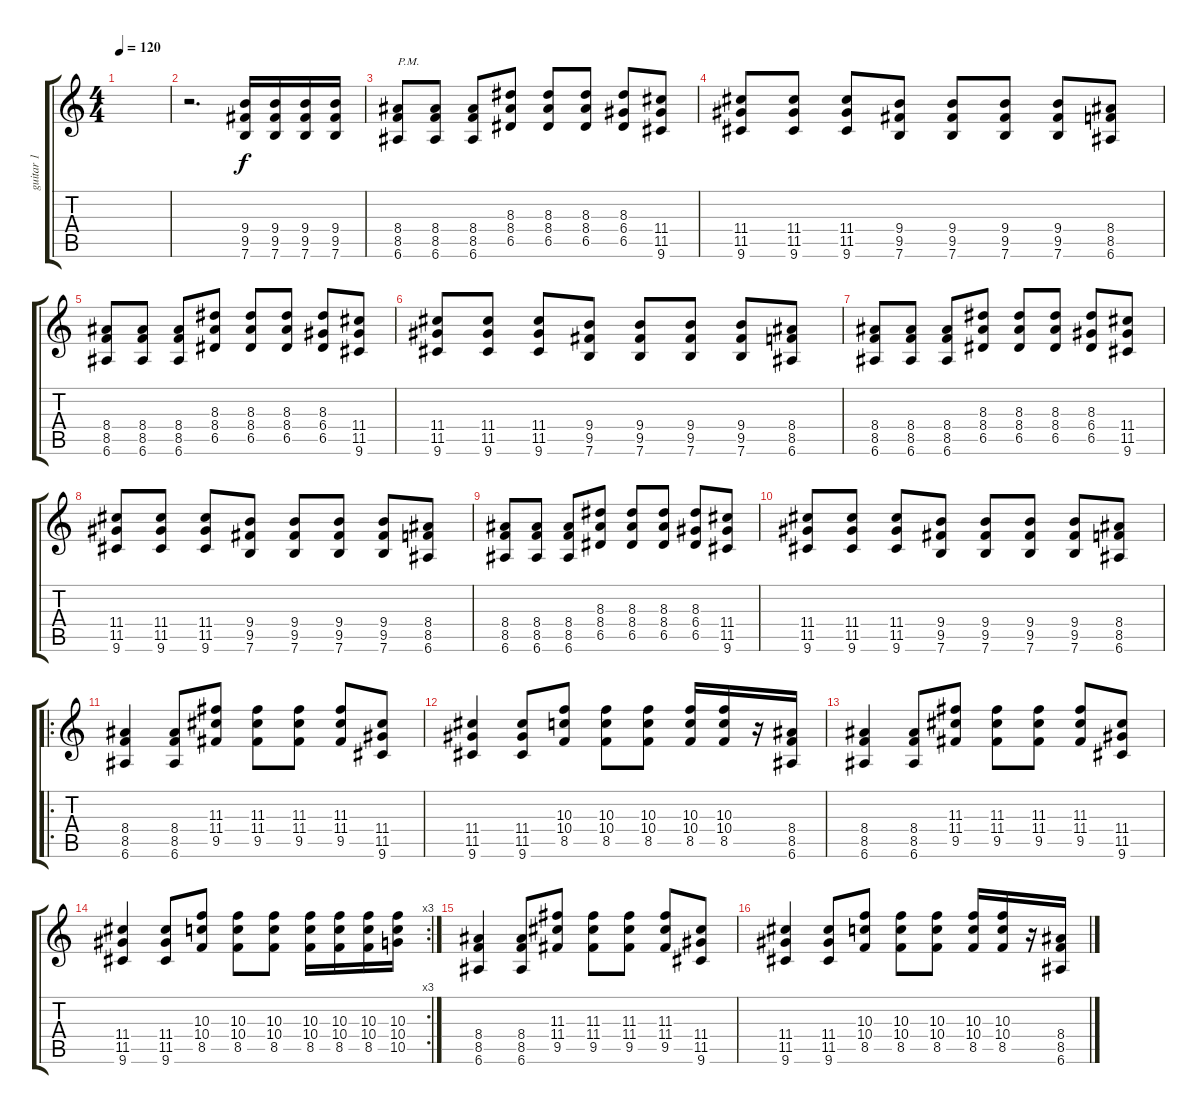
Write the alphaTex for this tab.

\track ("guitar 1" "guitar 1") {instrument distortionguitar}
\staff {score tabs}
\tuning (E4 B3 G3 D3 A2 E2) {hide}
\ts (4 4)
\tempo 120
\clef g2
\ks c
|
r.2{d} (9.4 9.5 7.6).16 (9.4 9.5 7.6).16 (9.4 9.5 7.6).16 (9.4 9.5 7.6).16 |
(8.4 8.5 6.6).8{txt "P.M."} (8.4 8.5 6.6).8 (8.4 8.5 6.6).8 (8.3 8.4 6.5).8 (8.3 8.4 6.5).8 (8.3 8.4 6.5).8 (8.3 6.4 6.5).8 (11.4 11.5 9.6).8 |
(11.4 11.5 9.6).8 (11.4 11.5 9.6).8 (11.4 11.5 9.6).8 (9.4 9.5 7.6).8 (9.4 9.5 7.6).8 (9.4 9.5 7.6).8 (9.4 9.5 7.6).8 (8.4 8.5 6.6).8 |
(8.4 8.5 6.6).8 (8.4 8.5 6.6).8 (8.4 8.5 6.6).8 (8.3 8.4 6.5).8 (8.3 8.4 6.5).8 (8.3 8.4 6.5).8 (8.3 6.4 6.5).8 (11.4 11.5 9.6).8 |
(11.4 11.5 9.6).8 (11.4 11.5 9.6).8 (11.4 11.5 9.6).8 (9.4 9.5 7.6).8 (9.4 9.5 7.6).8 (9.4 9.5 7.6).8 (9.4 9.5 7.6).8 (8.4 8.5 6.6).8 |
(8.4 8.5 6.6).8 (8.4 8.5 6.6).8 (8.4 8.5 6.6).8 (8.3 8.4 6.5).8 (8.3 8.4 6.5).8 (8.3 8.4 6.5).8 (8.3 6.4 6.5).8 (11.4 11.5 9.6).8 |
(11.4 11.5 9.6).8 (11.4 11.5 9.6).8 (11.4 11.5 9.6).8 (9.4 9.5 7.6).8 (9.4 9.5 7.6).8 (9.4 9.5 7.6).8 (9.4 9.5 7.6).8 (8.4 8.5 6.6).8 |
(8.4 8.5 6.6).8 (8.4 8.5 6.6).8 (8.4 8.5 6.6).8 (8.3 8.4 6.5).8 (8.3 8.4 6.5).8 (8.3 8.4 6.5).8 (8.3 6.4 6.5).8 (11.4 11.5 9.6).8 |
(11.4 11.5 9.6).8 (11.4 11.5 9.6).8 (11.4 11.5 9.6).8 (9.4 9.5 7.6).8 (9.4 9.5 7.6).8 (9.4 9.5 7.6).8 (9.4 9.5 7.6).8 (8.4 8.5 6.6).8 |
\ro
(8.4 8.5 6.6).4 (8.4 8.5 6.6).8 (11.3 11.4 9.5).8 (11.3 11.4 9.5).8 (11.3 11.4 9.5).8 (11.3 11.4 9.5).8 (11.4 11.5 9.6).8 |
(11.4 11.5 9.6).4 (11.4 11.5 9.6).8 (10.3 10.4 8.5).8 (10.3 10.4 8.5).8 (10.3 10.4 8.5).8 (10.3 10.4 8.5).16 (10.3 10.4 8.5).16 r.16 (8.4 8.5 6.6).16 |
(8.4 8.5 6.6).4 (8.4 8.5 6.6).8 (11.3 11.4 9.5).8 (11.3 11.4 9.5).8 (11.3 11.4 9.5).8 (11.3 11.4 9.5).8 (11.4 11.5 9.6).8 |
\rc 3
(11.4 11.5 9.6).4 (11.4 11.5 9.6).8 (10.3 10.4 8.5).8 (10.3 10.4 8.5).8 (10.3 10.4 8.5).8 (10.3 10.4 8.5).16 (10.3 10.4 8.5).16 (10.3 10.4 8.5).16 (10.3 10.4 10.5).16 |
(8.4 8.5 6.6).4 (8.4 8.5 6.6).8 (11.3 11.4 9.5).8 (11.3 11.4 9.5).8 (11.3 11.4 9.5).8 (11.3 11.4 9.5).8 (11.4 11.5 9.6).8 |
(11.4 11.5 9.6).4 (11.4 11.5 9.6).8 (10.3 10.4 8.5).8 (10.3 10.4 8.5).8 (10.3 10.4 8.5).8 (10.3 10.4 8.5).16 (10.3 10.4 8.5).16 r.16 (8.4 8.5 6.6).16
